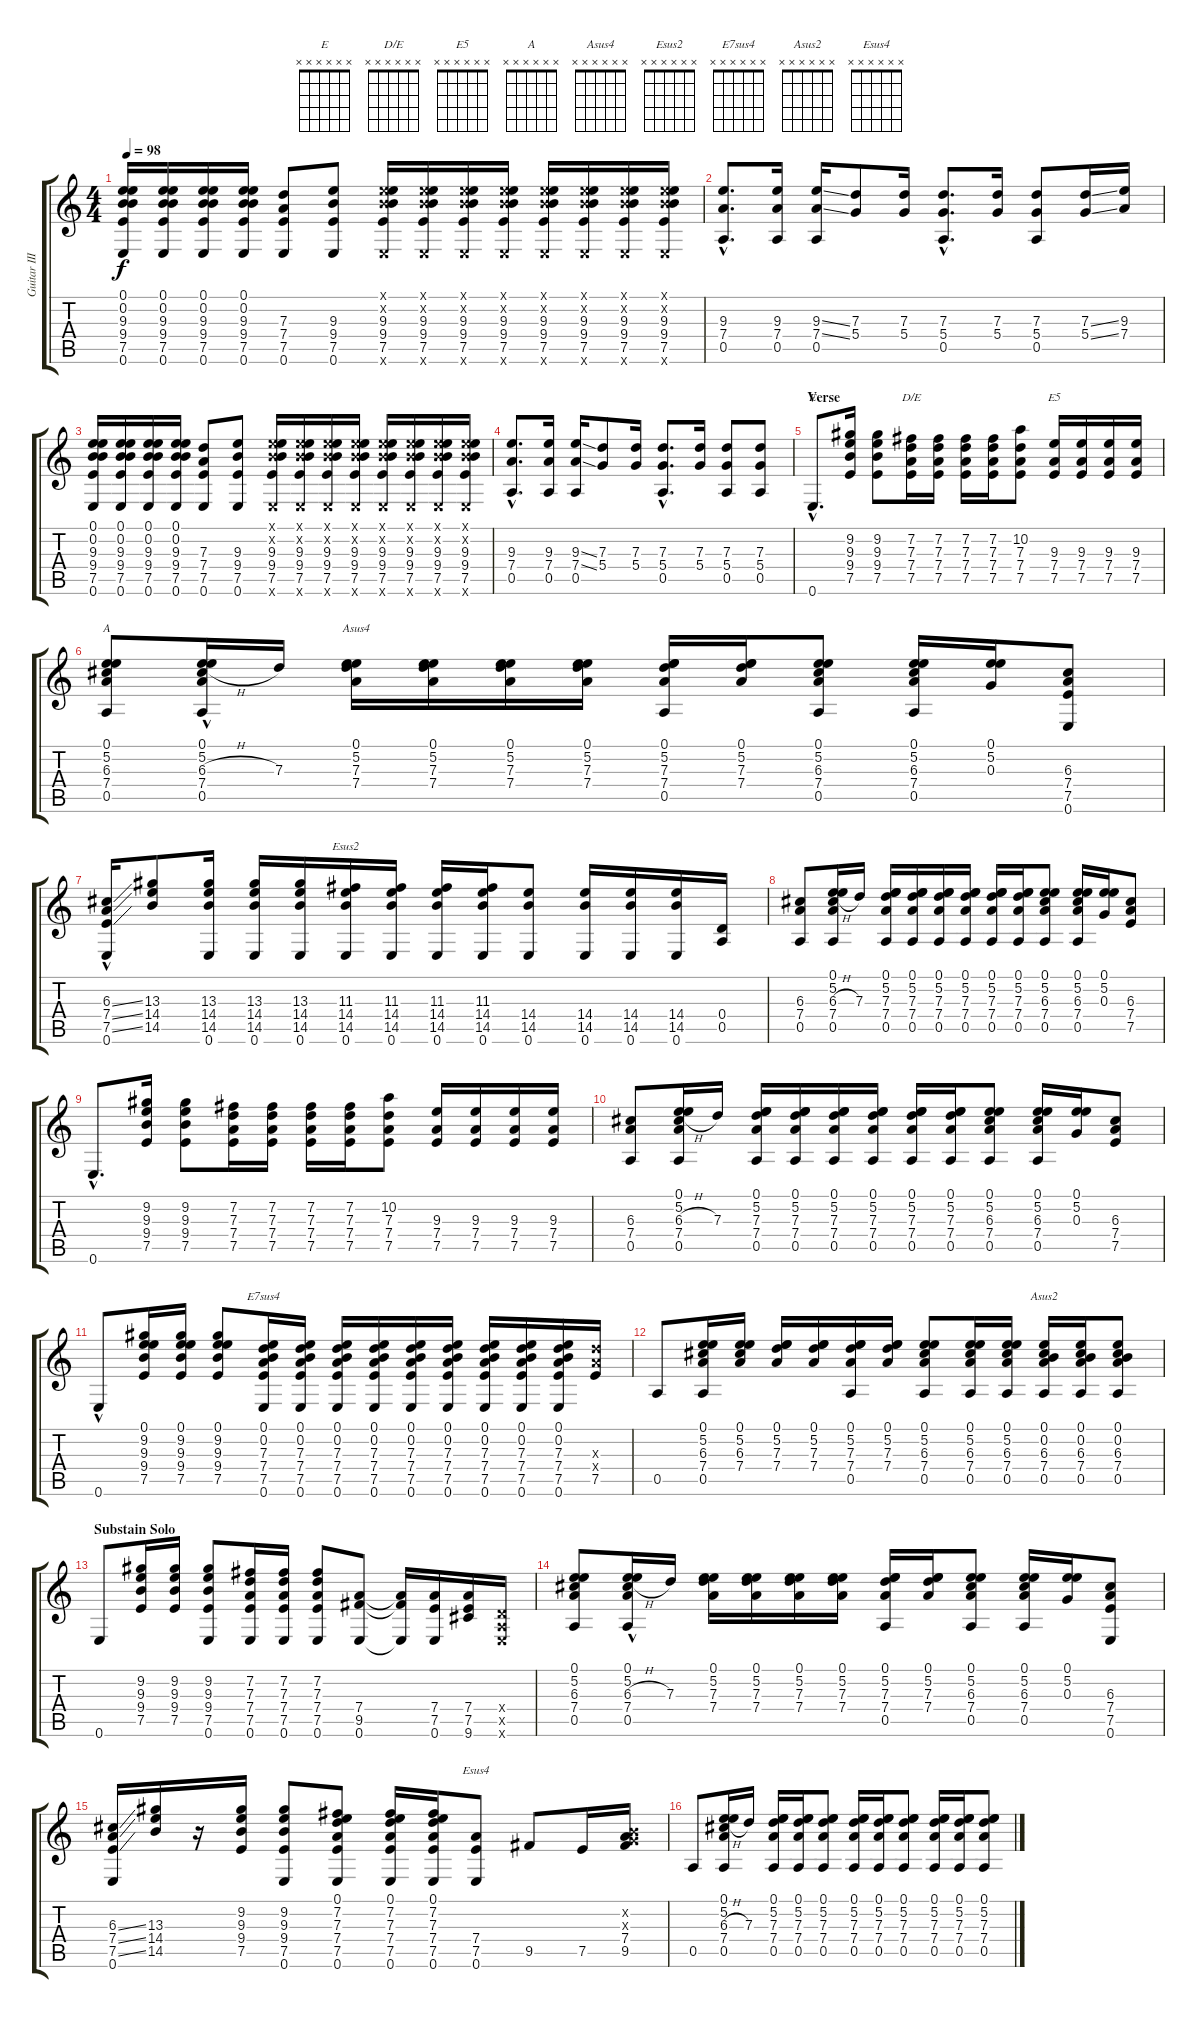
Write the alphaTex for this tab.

\track ("Guitar III" "Guitar III") {instrument acousticguitarsteel}
\staff {score tabs}
\tuning (E4 B3 G3 D3 A2 E2) {hide}
\chord ("E" x x x x x x) {firstfret 0}
\chord ("D/E" x x x x x x) {firstfret 0}
\chord ("E5" x x x x x x) {firstfret 0}
\chord ("A" x x x x x x) {firstfret 0}
\chord ("Asus4" x x x x x x) {firstfret 0}
\chord ("Esus2" x x x x x x) {firstfret 0}
\chord ("E7sus4" x x x x x x) {firstfret 0}
\chord ("Asus2" x x x x x x) {firstfret 0}
\chord ("Esus4" x x x x x x) {firstfret 0}
\ts (4 4)
\tempo 98
\clef g2
\ks c
(0.1 0.2 9.3 9.4 7.5 0.6).16{dy f} (0.1 0.2 9.3 9.4 7.5 0.6).16 (0.1 0.2 9.3 9.4 7.5 0.6).16 (0.1 0.2 9.3 9.4 7.5 0.6).16 (7.3 7.4 7.5 0.6).8 (9.3 9.4 7.5 0.6).8 (0.1{x} 0.2{x} 9.3 9.4 7.5 0.6{x}).16 (0.1{x} 0.2{x} 9.3 9.4 7.5 0.6{x}).16 (0.1{x} 0.2{x} 9.3 9.4 7.5 0.6{x}).16 (0.1{x} 0.2{x} 9.3 9.4 7.5 0.6{x}).16 (0.1{x} 0.2{x} 9.3 9.4 7.5 0.6{x}).16 (0.1{x} 0.2{x} 9.3 9.4 7.5 0.6{x}).16 (0.1{x} 0.2{x} 9.3 9.4 7.5 0.6{x}).16 (0.1{x} 0.2{x} 9.3 9.4 7.5 0.6{x}).16 |
(9.3{hac} 7.4{hac} 0.5{hac}).8{d} (9.3 7.4 0.5).16 (9.3{ss} 7.4{ss} 0.5).16 (7.3 5.4).8 (7.3 5.4).16 (7.3{hac} 5.4{hac} 0.5).8{d} (7.3 5.4).16 (7.3 5.4 0.5).8 (7.3{ss} 5.4{ss}).16 (9.3 7.4).16 |
(0.1 0.2 9.3 9.4 7.5 0.6).16 (0.1 0.2 9.3 9.4 7.5 0.6).16 (0.1 0.2 9.3 9.4 7.5 0.6).16 (0.1 0.2 9.3 9.4 7.5 0.6).16 (7.3 7.4 7.5 0.6).8 (9.3 9.4 7.5 0.6).8 (0.1{x} 0.2{x} 9.3 9.4 7.5 0.6{x}).16 (0.1{x} 0.2{x} 9.3 9.4 7.5 0.6{x}).16 (0.1{x} 0.2{x} 9.3 9.4 7.5 0.6{x}).16 (0.1{x} 0.2{x} 9.3 9.4 7.5 0.6{x}).16 (0.1{x} 0.2{x} 9.3 9.4 7.5 0.6{x}).16 (0.1{x} 0.2{x} 9.3 9.4 7.5 0.6{x}).16 (0.1{x} 0.2{x} 9.3 9.4 7.5 0.6{x}).16 (0.1{x} 0.2{x} 9.3 9.4 7.5 0.6{x}).16 |
(9.3{hac} 7.4{hac} 0.5{hac}).8{d} (9.3 7.4 0.5).16 (9.3{ss} 7.4{ss} 0.5).16 (7.3 5.4).8 (7.3 5.4).16 (7.3{hac} 5.4{hac} 0.5).8{d} (7.3 5.4).16 (7.3 5.4 0.5).8 (7.3 5.4 0.5).8 |
\section ("" "Verse")
0.6{hac}.8{d ch "E"} (9.2 9.3 9.4 7.5).16 (9.2 9.3 9.4 7.5).8 (7.2 7.3 7.4 7.5).16{ch "D/E"} (7.2 7.3 7.4 7.5).16 (7.2 7.3 7.4 7.5).16 (7.2 7.3 7.4 7.5).16 (10.2 7.3 7.4 7.5).8 (9.3 7.4 7.5).16{ch "E5"} (9.3 7.4 7.5).16 (9.3 7.4 7.5).16 (9.3 7.4 7.5).16 |
(0.1 5.2 6.3 7.4 0.5).8{ch "A"} (0.1 5.2 6.3{h} 7.4 0.5{hac}).16 7.3.16 (0.1 5.2 7.3 7.4).16{ch "Asus4"} (0.1 5.2 7.3 7.4).16 (0.1 5.2 7.3 7.4).16 (0.1 5.2 7.3 7.4).16 (0.1 5.2 7.3 7.4 0.5).16 (0.1 5.2 7.3 7.4).16 (0.1 5.2 6.3 7.4 0.5).8 (0.1 5.2 6.3 7.4 0.5).16 (0.1 5.2 0.3).16 (6.3 7.4 7.5 0.6).8 |
(6.3{ss} 7.4{ss} 7.5{ss} 0.6{hac}).16 (13.3 14.4 14.5).8 (13.3 14.4 14.5 0.6).16 (13.3 14.4 14.5 0.6).16 (13.3 14.4 14.5 0.6).16 (11.3 14.4 14.5 0.6).16{ch "Esus2"} (11.3 14.4 14.5 0.6).16 (11.3 14.4 14.5 0.6).16 (11.3 14.4 14.5 0.6).16 (14.4 14.5 0.6).8 (14.4 14.5 0.6).16 (14.4 14.5 0.6).16 (14.4 14.5 0.6).16 (0.4 0.5).16 |
(6.3 7.4 0.5).8 (0.1 5.2 6.3{h} 7.4 0.5).16 7.3.16 (0.1 5.2 7.3 7.4 0.5).16 (0.1 5.2 7.3 7.4 0.5).16 (0.1 5.2 7.3 7.4 0.5).16 (0.1 5.2 7.3 7.4 0.5).16 (0.1 5.2 7.3 7.4 0.5).16 (0.1 5.2 7.3 7.4 0.5).16 (0.1 5.2 6.3 7.4 0.5).8 (0.1 5.2 6.3 7.4 0.5).16 (0.1 5.2 0.3).16 (6.3 7.4 7.5).8 |
0.6{hac}.8{d} (9.2 9.3 9.4 7.5).16 (9.2 9.3 9.4 7.5).8 (7.2 7.3 7.4 7.5).16 (7.2 7.3 7.4 7.5).16 (7.2 7.3 7.4 7.5).16 (7.2 7.3 7.4 7.5).16 (10.2 7.3 7.4 7.5).8 (9.3 7.4 7.5).16 (9.3 7.4 7.5).16 (9.3 7.4 7.5).16 (9.3 7.4 7.5).16 |
(6.3 7.4 0.5).8 (0.1 5.2 6.3{h} 7.4 0.5).16 7.3.16 (0.1 5.2 7.3 7.4 0.5).16 (0.1 5.2 7.3 7.4 0.5).16 (0.1 5.2 7.3 7.4 0.5).16 (0.1 5.2 7.3 7.4 0.5).16 (0.1 5.2 7.3 7.4 0.5).16 (0.1 5.2 7.3 7.4 0.5).16 (0.1 5.2 6.3 7.4 0.5).8 (0.1 5.2 6.3 7.4 0.5).16 (0.1 5.2 0.3).16 (6.3 7.4 7.5).8 |
0.6{hac}.8 (0.1 9.2 9.3 9.4 7.5).16 (0.1 9.2 9.3 9.4 7.5).16 (0.1 9.2 9.3 9.4 7.5).8 (0.1 0.2 7.3 7.4 7.5 0.6).16{ch "E7sus4"} (0.1 0.2 7.3 7.4 7.5 0.6).16 (0.1 0.2 7.3 7.4 7.5 0.6).16 (0.1 0.2 7.3 7.4 7.5 0.6).16 (0.1 0.2 7.3 7.4 7.5 0.6).16 (0.1 0.2 7.3 7.4 7.5 0.6).16 (0.1 0.2 7.3 7.4 7.5 0.6).16 (0.1 0.2 7.3 7.4 7.5 0.6).16 (0.1 0.2 7.3 7.4 7.5 0.6).16 (7.3{x} 7.4{x} 7.5).16 |
0.5.8 (0.1 5.2 6.3 7.4 0.5).16 (0.1 5.2 6.3 7.4).16 (0.1 5.2 7.3 7.4).16 (0.1 5.2 7.3 7.4).16 (0.1 5.2 7.3 7.4 0.5).16 (0.1 5.2 7.3 7.4).16 (0.1 5.2 6.3 7.4 0.5).8 (0.1 5.2 6.3 7.4 0.5).16 (0.1 5.2 6.3 7.4 0.5).16 (0.1 0.2 6.3 7.4 0.5).16{ch "Asus2"} (0.1 0.2 6.3 7.4 0.5).16 (0.1 0.2 6.3 7.4 0.5).8 |
\section ("" "Substain Solo")
0.6.8 (9.2 9.3 9.4 7.5).16 (9.2 9.3 9.4 7.5).16 (9.2 9.3 9.4 7.5 0.6).8 (7.2 7.3 7.4 7.5 0.6).16 (7.2 7.3 7.4 7.5 0.6).16 (7.2 7.3 7.4 7.5 0.6).8 (7.4 9.5 0.6).8 (7.4{t} 9.5{t} 0.6{t}).16 (7.4 7.5 0.6).16 (7.4 7.5 9.6).16 (0.4{x} 0.5{x} 0.6{x}).16 |
(0.1 5.2 6.3 7.4 0.5).8 (0.1 5.2 6.3{h} 7.4 0.5{hac}).16 7.3.16 (0.1 5.2 7.3 7.4).16 (0.1 5.2 7.3 7.4).16 (0.1 5.2 7.3 7.4).16 (0.1 5.2 7.3 7.4).16 (0.1 5.2 7.3 7.4 0.5).16 (0.1 5.2 7.3 7.4).16 (0.1 5.2 6.3 7.4 0.5).8 (0.1 5.2 6.3 7.4 0.5).16 (0.1 5.2 0.3).16 (6.3 7.4 7.5 0.6).8 |
(6.3{ss} 7.4{ss} 7.5{ss} 0.6).16 (13.3 14.4 14.5).16 r.16 (9.2 9.3 9.4 7.5).16 (9.2 9.3 9.4 7.5 0.6).8 (0.1 7.2 7.3 7.4 7.5 0.6).8 (0.1 7.2 7.3 7.4 7.5 0.6).16 (0.1 7.2 7.3 7.4 7.5 0.6).16 (7.4 7.5 0.6).8{ch "Esus4"} 9.5.8 7.5.16 (0.2{x} 0.3{x} 7.4 9.5).16 |
0.5.8 (0.1 5.2 6.3{h} 7.4 0.5).16 7.3.16 (0.1 5.2 7.3 7.4 0.5).16 (0.1 5.2 7.3 7.4 0.5).16 (0.1 5.2 7.3 7.4 0.5).8 (0.1 5.2 7.3 7.4 0.5).16 (0.1 5.2 7.3 7.4 0.5).16 (0.1 5.2 7.3 7.4 0.5).8 (0.1 5.2 7.3 7.4 0.5).16 (0.1 5.2 7.3 7.4 0.5).16 (0.1 5.2 7.3 7.4 0.5).8
